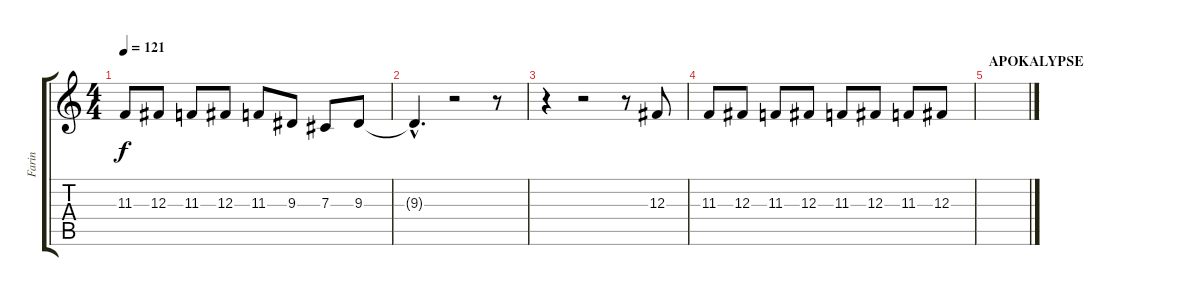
\track ("Farin" "Farin") {instrument oboe}
\staff {score tabs}
\tuning (Eb4 Bb3 Gb3 Db3 Ab2 Eb2) {hide}
\ts (4 4)
\tempo 121
\clef g2
\ks c
11.3.8{dy f} 12.3.8 11.3.8 12.3.8 11.3.8 9.3.8 7.3.8 9.3.8 |
9.3{hac t}.4{d} r.2 r.8 |
r.4 r.2 r.8 12.3.8 |
11.3.8 12.3.8 11.3.8 12.3.8 11.3.8 12.3.8 11.3.8 12.3.8 |
\section ("" "APOKALYPSE")
